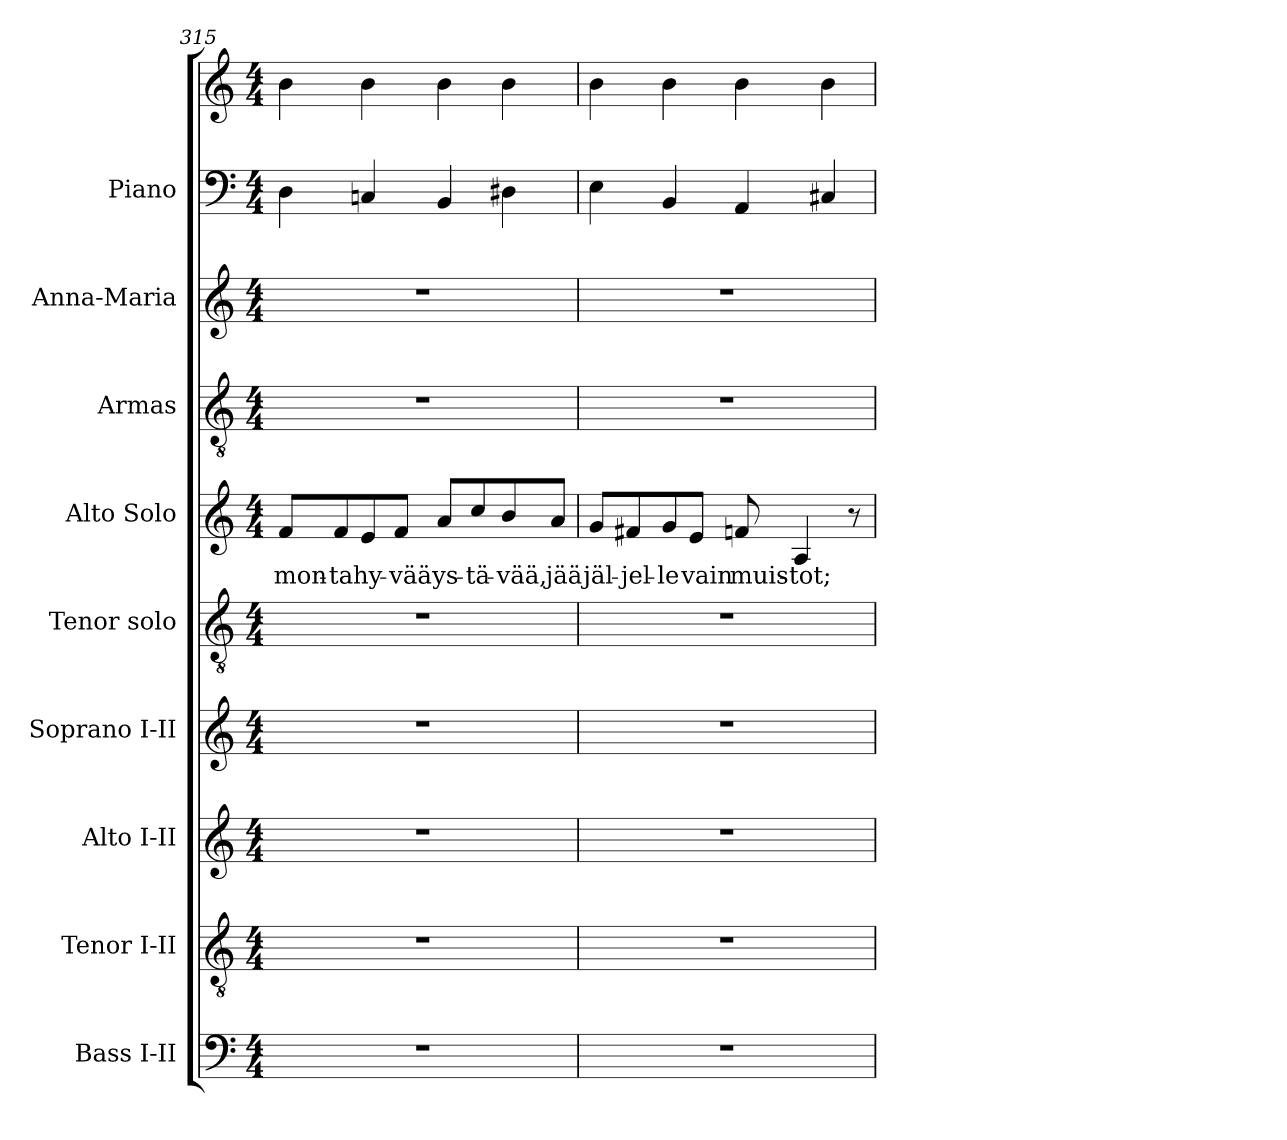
**kern	**kern	**kern	**kern	**kern	**kern	**text	**kern	**kern	**kern	**kern
*part9	*part8	*part7	*part6	*part5	*part4	*part4	*part3	*part2	*part1	*part1
*staff10	*staff9	*staff8	*staff7	*staff6	*staff5	*staff5	*staff4	*staff3	*staff2	*staff1
*I"Bass I-II	*I"Tenor I-II	*I"Alto I-II	*I"Soprano I-II	*I"Tenor solo	*I"Alto Solo	*	*I"Armas	*I"Anna-Maria	*I"Piano	*
*I'B.	*I'T.	*I'A.	*I'S.	*I'T. Solo	*I'A. Solo	*	*I'Armas	*I'A-M	*I'Pno.	*
*clefF4	*clefGv2	*clefG2	*clefG2	*clefGv2	*clefG2	*	*clefGv2	*clefG2	*clefF4	*clefG2
*	*ITrd7c12	*	*	*ITrd7c12	*	*	*ITrd7c12	*	*	*
*k[]	*k[]	*k[]	*k[]	*k[]	*k[]	*	*k[]	*k[]	*k[]	*k[]
*C:	*C:	*C:	*C:	*C:	*C:	*	*C:	*C:	*C:	*C:
*M4/4	*M4/4	*M4/4	*M4/4	*M4/4	*M4/4	*	*M4/4	*M4/4	*M4/4	*M4/4
=315	=315	=315	=315	=315	=315	=315	=315	=315	=315	=315
!	!	!	!	!	!	!LO:LY:b:color=#000000	!	!	!	!
1r	1r	1r	1r	1r	8fi/L	mon-	1r	1r	4Di\	4bi
!	!	!	!	!	!	!LO:LY:b:color=#000000	!	!	!	!
.	.	.	.	.	8fi/	-ta	.	.	.	.
!	!	!	!	!	!	!LO:LY:b:color=#000000	!	!	!	!
.	.	.	.	.	8ei/	hy-	.	.	4Cni/	4bi
!	!	!	!	!	!	!LO:LY:b:color=#000000	!	!	!	!
.	.	.	.	.	8fi/J	-vää	.	.	.	.
!	!	!	!	!	!	!LO:LY:b:color=#000000	!	!	!	!
.	.	.	.	.	8ai/L	ys-	.	.	4BBi/	4bi
!	!	!	!	!	!	!LO:LY:b:color=#000000	!	!	!	!
.	.	.	.	.	8cci/	-tä-	.	.	.	.
!	!	!	!	!	!	!LO:LY:b:color=#000000	!	!	!	!
.	.	.	.	.	8bi/	-vää,	.	.	4D#Xi\	4bi
!	!	!	!	!	!	!LO:LY:b:color=#000000	!	!	!	!
.	.	.	.	.	8ai/J	jää	.	.	.	.
!!LO:PB:g=z
=316	=316	=316	=316	=316	=316	=316	=316	=316	=316	=316
!	!	!	!	!	!	!LO:LY:b:color=#000000	!	!	!	!
1r	1r	1r	1r	1r	8gi/L	jäl-	1r	1r	4Ei\	4bi
!	!	!	!	!	!	!LO:LY:b:color=#000000	!	!	!	!
.	.	.	.	.	8f#Xi/	-jel-	.	.	.	.
!	!	!	!	!	!	!LO:LY:b:color=#000000	!	!	!	!
.	.	.	.	.	8gi/	-le	.	.	4BBi/	4bi
!	!	!	!	!	!	!LO:LY:b:color=#000000	!	!	!	!
.	.	.	.	.	8ei/J	vain	.	.	.	.
!	!	!	!	!	!	!LO:LY:b:color=#000000	!	!	!	!
.	.	.	.	.	8fni/	muis-	.	.	4AAi/	4bi
!	!	!	!	!	!	!LO:LY:b:color=#000000	!	!	!	!
.	.	.	.	.	4Ai/	-tot;	.	.	.	.
.	.	.	.	.	.	.	.	.	4C#Xi/	4bi
.	.	.	.	.	8r	.	.	.	.	.
=	=	=	=	=	=	=	=	=	=	=
*-	*-	*-	*-	*-	*-	*-	*-	*-	*-	*-
